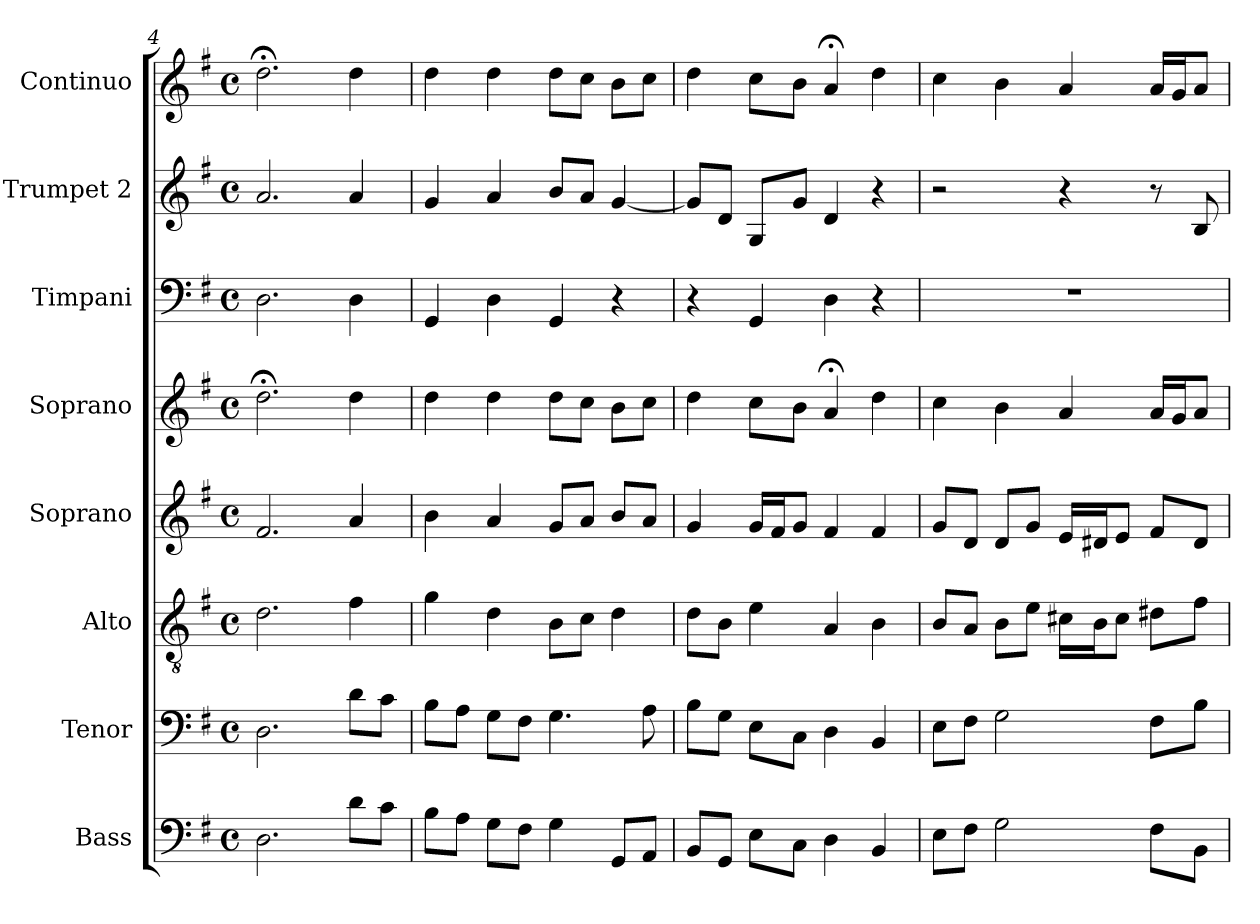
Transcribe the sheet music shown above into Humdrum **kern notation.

**kern	**kern	**kern	**kern	**kern	**kern	**kern	**kern
*part8	*part7	*part6	*part5	*part4	*part3	*part2	*part1
*staff8	*staff7	*staff6	*staff5	*staff4	*staff3	*staff2	*staff1
*I"Bass	*I"Tenor	*I"Alto	*I"Soprano	*I"Soprano	*I"Timpani	*I"Trumpet 2	*I"Continuo
*I'B.	*I'T.	*I'A.	*I'S.	*I'S.	*	*	*
*clefF4	*clefF4	*clefGv2	*clefG2	*clefG2	*clefF4	*clefG2	*clefG2
*k[f#]	*k[f#]	*k[f#]	*k[f#]	*k[f#]	*k[f#]	*k[f#]	*k[f#]
*G:	*G:	*G:	*G:	*G:	*G:	*G:	*G:
*M4/4	*M4/4	*M4/4	*M4/4	*M4/4	*M4/4	*M4/4	*M4/4
*met(c)	*met(c)	*met(c)	*met(c)	*met(c)	*met(c)	*met(c)	*met(c)
=4	=4	=4	=4	=4	=4	=4	=4
2.D\	2.D\	2.d\	2.f#/	2.dd;<\	2.D\	2.a/	2.dd;<\
8d\L	8d\L	4f#\	4a/	4dd\	4D\	4a/	4dd\
8c\J	8c\J	.	.	.	.	.	.
=5	=5	=5	=5	=5	=5	=5	=5
8B\L	8B\L	4g\	4b\	4dd\	4GG/	4g/	4dd\
8A\J	8A\J	.	.	.	.	.	.
8G\L	8G\L	4d\	4a/	4dd\	4D\	4a/	4dd\
8F#\J	8F#\J	.	.	.	.	.	.
4G\	4.G\	8B\L	8g/L	8dd\L	4GG/	8b/L	8dd\L
.	.	8c\J	8a/J	8cc\J	.	8a/J	8cc\J
8GG/L	.	4d\	8b/L	8b\L	4r	[4g/	8b\L
8AA/J	8A\	.	8a/J	8cc\J	.	.	8cc\J
!!LO:LB:g=z
=6	=6	=6	=6	=6	=6	=6	=6
8BB/L	8B\L	8d\L	4g/	4dd\	4r	8g/L]	4dd\
8GG/J	8G\J	8B\J	.	.	.	8d/J	.
8E\L	8E\L	4e\	16g/LL	8cc\L	4GG/	8G/L	8cc\L
.	.	.	16f#/J	.	.	.	.
8C\J	8C\J	.	8g/J	8b\J	.	8g/J	8b\J
4D\	4D\	4A/	4f#/	4a;</	4D\	4d/	4a;</
4BB/	4BB/	4B\	4f#/	4dd\	4r	4r	4dd\
=7	=7	=7	=7	=7	=7	=7	=7
8E\L	8E\L	8B/L	8g/L	4cc\	1r	2r	4cc\
8F#\J	8F#\J	8A/J	8d/J	.	.	.	.
2G\	2G\	8B\L	8d/L	4b\	.	.	4b\
.	.	8e\J	8g/J	.	.	.	.
.	.	16c#X\LL	16e/LL	4a/	.	4r	4a/
.	.	16B\J	16d#X/J	.	.	.	.
.	.	8c#\J	8e/J	.	.	.	.
8F#\L	8F#\L	8d#X\L	8f#/L	16a/LL	.	8r	16a/LL
.	.	.	.	16g/J	.	.	16g/J
8BB\J	8B\J	8f#\J	8d#/J	8a/J	.	8B/	8a/J
=	=	=	=	=	=	=	=
*-	*-	*-	*-	*-	*-	*-	*-
